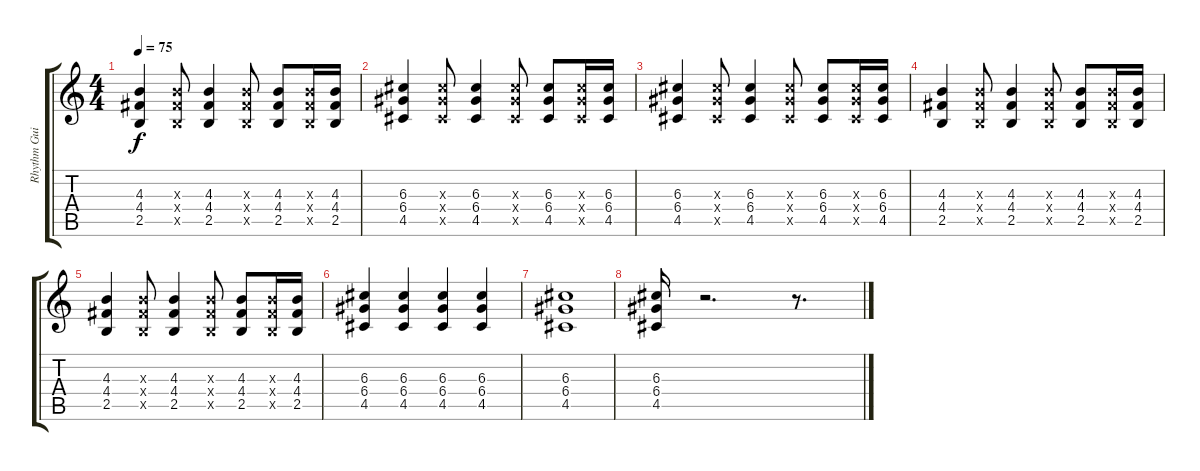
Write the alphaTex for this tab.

\track ("Rhythm Guitar" "Rhythm Gui") {instrument distortionguitar}
\staff {score tabs}
\tuning (E4 B3 G3 D3 A2 D2) {hide}
\ts (4 4)
\tempo 75
\clef g2
\ks c
(4.3 4.4 2.5).4{dy f} (4.3{x} 4.4{x} 2.5{x}).8 (4.3 4.4 2.5).4 (4.3{x} 4.4{x} 2.5{x}).8 (4.3 4.4 2.5).8 (4.3{x} 4.4{x} 2.5{x}).16 (4.3 4.4 2.5).16 |
(6.3 6.4 4.5).4 (6.3{x} 6.4{x} 4.5{x}).8 (6.3 6.4 4.5).4 (6.3{x} 6.4{x} 4.5{x}).8 (6.3 6.4 4.5).8 (6.3{x} 6.4{x} 4.5{x}).16 (6.3 6.4 4.5).16 |
(6.3 6.4 4.5).4 (6.3{x} 6.4{x} 4.5{x}).8 (6.3 6.4 4.5).4 (6.3{x} 6.4{x} 4.5{x}).8 (6.3 6.4 4.5).8 (6.3{x} 6.4{x} 4.5{x}).16 (6.3 6.4 4.5).16 |
(4.3 4.4 2.5).4 (4.3{x} 4.4{x} 2.5{x}).8 (4.3 4.4 2.5).4 (4.3{x} 4.4{x} 2.5{x}).8 (4.3 4.4 2.5).8 (4.3{x} 4.4{x} 2.5{x}).16 (4.3 4.4 2.5).16 |
(4.3 4.4 2.5).4 (4.3{x} 4.4{x} 2.5{x}).8 (4.3 4.4 2.5).4 (4.3{x} 4.4{x} 2.5{x}).8 (4.3 4.4 2.5).8 (4.3{x} 4.4{x} 2.5{x}).16 (4.3 4.4 2.5).16 |
(6.3 6.4 4.5).4 (6.3 6.4 4.5).4 (6.3 6.4 4.5).4 (6.3 6.4 4.5).4 |
(6.3 6.4 4.5).1 |
(6.3 6.4 4.5).16 r.2{d} r.8{d}
